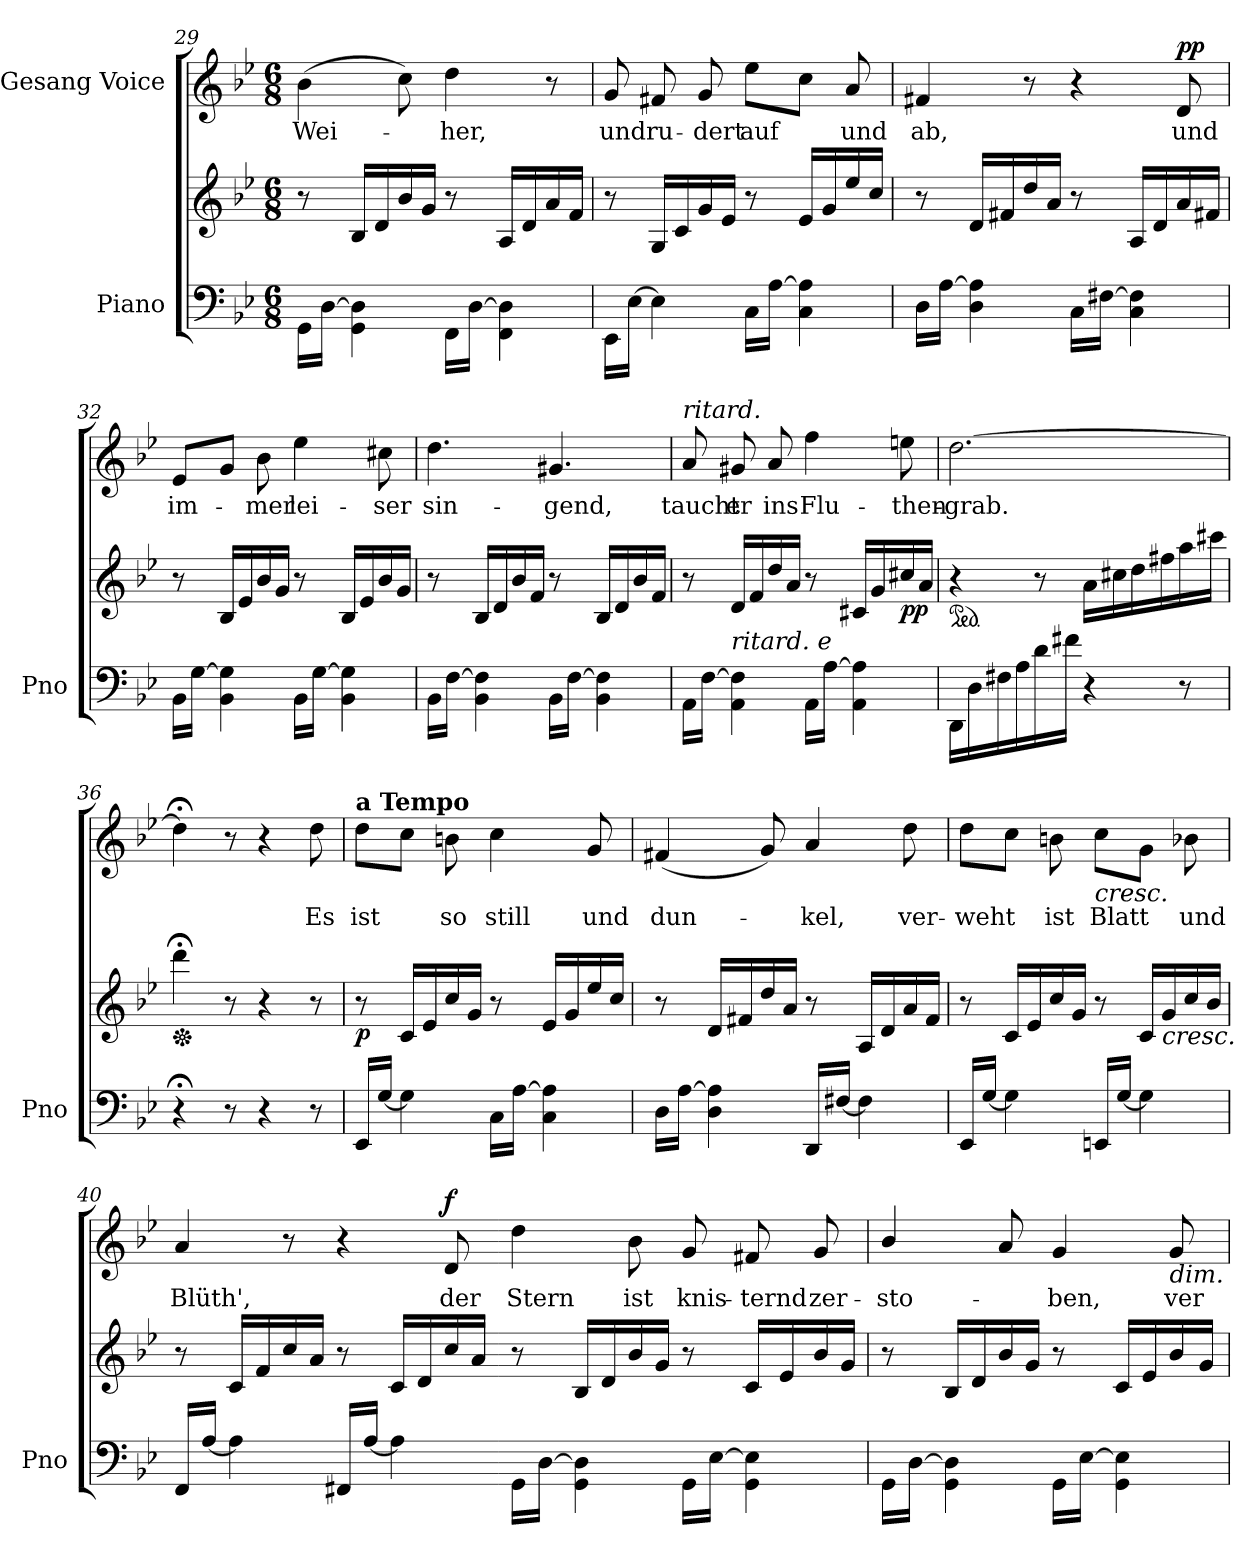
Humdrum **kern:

**kern	**kern	**dynam	**kern	**text	**dynam
*part2	*part2	*part2	*part1	*part1	*part1
*staff3	*staff2	*staff2/3	*staff1	*staff1	*staff1
*I"Piano	*	*	*I"Gesang Voice	*	*
*I'Pno	*	*	*	*	*
*clefF4	*clefG2	*	*clefG2	*	*
*k[b-e-]	*k[b-e-]	*	*k[b-e-]	*	*
*M6/8	*M6/8	*	*M6/8	*	*
=29	=29	=29	=29	=29	=29
16GG\LL	8r	.	(4b-\	Wei-	.
[16D\JJ	.	.	.	.	.
4GG\ 4D\]	16B-/LL	.	.	.	.
.	16d/	.	.	.	.
.	16b-/	.	8cc\)	.	.
.	16g/JJ	.	.	.	.
16FF\LL	8r	.	4dd\	-her,	.
[16D\JJ	.	.	.	.	.
4FF\ 4D\]	16A/LL	.	.	.	.
.	16d/	.	.	.	.
.	16a/	.	8r	.	.
.	16f/JJ	.	.	.	.
=30	=30	=30	=30	=30	=30
16EE-\LL	8r	.	8g/	und	.
[16E-\JJ	.	.	.	.	.
4E-\]	16G/LL	.	8f#X/	ru-	.
.	16c/	.	.	.	.
.	16g/	.	8g/	-dert	.
.	16e-/JJ	.	.	.	.
16C\LL	8r	.	8ee-\L	auf	.
[16A\JJ	.	.	.	.	.
4C\ 4A\]	16e-/LL	.	8cc\J	.	.
.	16g/	.	.	.	.
.	16ee-/	.	8a/	und	.
.	16cc/JJ	.	.	.	.
=31	=31	=31	=31	=31	=31
16D\LL	8r	.	4f#X/	ab,	.
[16A\JJ	.	.	.	.	.
4D\ 4A\]	16d/LL	.	.	.	.
.	16f#X/	.	.	.	.
.	16dd/	.	8r	.	.
.	16a/JJ	.	.	.	.
16C\LL	8r	.	4r	.	.
[16F#X\JJ	.	.	.	.	.
4C\ 4F#\]	16A/LL	.	.	.	.
.	16d/	.	.	.	.
!	!	!	!	!	!LO:DY:b
.	16a/	.	8d/	und	pp
.	16f#X/JJ	.	.	.	.
=32	=32	=32	=32	=32	=32
16BB-\LL	8r	.	8e-/L	im-	.
[16G\JJ	.	.	.	.	.
4BB-\ 4G\]	16B-/LL	.	8g/J	.	.
.	16e-/	.	.	.	.
.	16b-/	.	8b-\	-mer	.
.	16g/JJ	.	.	.	.
16BB-\LL	8r	.	4ee-\	lei-	.
[16G\JJ	.	.	.	.	.
4BB-\ 4G\]	16B-/LL	.	.	.	.
.	16e-/	.	.	.	.
.	16b-/	.	8cc#X\	-ser	.
.	16g/JJ	.	.	.	.
=33	=33	=33	=33	=33	=33
16BB-\LL	8r	.	4.dd\	sin-	.
[16F\JJ	.	.	.	.	.
4BB-\ 4F\]	16B-/LL	.	.	.	.
.	16d/	.	.	.	.
.	16b-/	.	.	.	.
.	16f/JJ	.	.	.	.
16BB-\LL	8r	.	4.g#X/	-gend,	.
[16F\JJ	.	.	.	.	.
4BB-\ 4F\]	16B-/LL	.	.	.	.
.	16d/	.	.	.	.
.	16b-/	.	.	.	.
.	16f/JJ	.	.	.	.
=34	=34	=34	=34	=34	=34
!	!	!	!LO:TX:a:i:t=ritard.	!	!
16AA\LL	8r	.	8a/	taucht	.
[16F\JJ	.	.	.	.	.
!LO:TX:i:t=ritard.         e	!	!	!	!	!
4AA\ 4F\]	16d/LL	.	8g#X/	er	.
.	16f/	.	.	.	.
.	16dd/	.	8a/	ins	.
.	16a/JJ	.	.	.	.
16AA\LL	8r	.	4ff\	Flu-	.
[16A\JJ	.	.	.	.	.
4AA\ 4A\]	16c#X/LL	.	.	.	.
.	16g/	.	.	.	.
!	!	!LO:DY:b	!	!	!
.	16cc#X/	pp	8een\	-then-	.
.	16a/JJ	.	.	.	.
=35	=35	=35	=35	=35	=35
*	*ped	*	*	*	*
16DD\LL	4r	.	[2.dd\	-grab.	.
16D\	.	.	.	.	.
16F#X\	.	.	.	.	.
16A\	.	.	.	.	.
16d\	8r	.	.	.	.
16f#X\JJ	.	.	.	.	.
4r	16a\LL	.	.	.	.
.	16cc#X\	.	.	.	.
.	16dd\	.	.	.	.
.	16ff#X\	.	.	.	.
8r	16aa\	.	.	.	.
.	16ccc#X\JJ	.	.	.	.
=36	=36	=36	=36	=36	=36
*	*Xped	*	*	*	*
4r;<	4ddd;<\	.	4dd;<\]	.	.
8r	8r	.	8r	.	.
4r	4r	.	4r	.	.
8r	8r	.	8dd\	Es	.
=37	=37	=37	=37	=37	=37
!	!	!	!LO:TX:a:B:t=a Tempo	!	!
!	!	!LO:DY:b	!	!	!
16EE-/LL	8r	p	8dd\L	ist	.
[16G/JJ	.	.	.	.	.
4G\]	16c/LL	.	8cc\J	.	.
.	16e-/	.	.	.	.
.	16cc/	.	8bn\	so	.
.	16g/JJ	.	.	.	.
16C\LL	8r	.	4cc\	still	.
[16A\JJ	.	.	.	.	.
4C\ 4A\]	16e-/LL	.	.	.	.
.	16g/	.	.	.	.
.	16ee-/	.	8g/	und	.
.	16cc/JJ	.	.	.	.
=38	=38	=38	=38	=38	=38
16D\LL	8r	.	(4f#X/	dun-	.
[16A\JJ	.	.	.	.	.
4D\ 4A\]	16d/LL	.	.	.	.
.	16f#X/	.	.	.	.
.	16dd/	.	8g/)	.	.
.	16a/JJ	.	.	.	.
16DD/LL	8r	.	4a/	-kel,	.
[16F#X/JJ	.	.	.	.	.
4F#\]	16A/LL	.	.	.	.
.	16d/	.	.	.	.
.	16a/	.	8dd\	ver-	.
.	16f#/JJ	.	.	.	.
=39	=39	=39	=39	=39	=39
16EE-/LL	8r	.	8dd\L	-weht	.
[16G/JJ	.	.	.	.	.
4G\]	16c/LL	.	8cc\J	.	.
.	16e-/	.	.	.	.
.	16cc/	.	8bn\	ist	.
.	16g/JJ	.	.	.	.
!	!	!	!LO:TX:b:i:t=cresc.	!	!
16EEn/LL	8r	.	8cc\L	Blatt	.
[16G/JJ	.	.	.	.	.
4G\]	16c/LL	.	8g\J	.	.
!	!LO:TX:b:i:t=cresc.	!	!	!	!
.	16g/	.	.	.	.
.	16cc/	.	8b-X\	und	.
.	16b-/JJ	.	.	.	.
=40	=40	=40	=40	=40	=40
16FF/LL	8r	.	4a/	Blüth',	.
[16A/JJ	.	.	.	.	.
4A\]	16c/LL	.	.	.	.
.	16f/	.	.	.	.
.	16cc/	.	8r	.	.
.	16a/JJ	.	.	.	.
16FF#X/LL	8r	.	4r	.	.
[16A/JJ	.	.	.	.	.
4A\]	16c/LL	.	.	.	.
.	16d/	.	.	.	.
!	!	!	!	!	!LO:DY:b
.	16cc/	.	8d/	der	f
.	16a/JJ	.	.	.	.
=41-	=41-	=41-	=41-	=41-	=41-
16GG\LL	8r	.	4dd\	Stern	.
[16D\JJ	.	.	.	.	.
4GG\ 4D\]	16B-/LL	.	.	.	.
.	16d/	.	.	.	.
.	16b-/	.	8b-\	ist	.
.	16g/JJ	.	.	.	.
16GG\LL	8r	.	8g/	knis-	.
[16E-\JJ	.	.	.	.	.
4GG\ 4E-\]	16c/LL	.	8f#X/	-ternd	.
.	16e-/	.	.	.	.
.	16b-/	.	8g/	zer-	.
.	16g/JJ	.	.	.	.
=42	=42	=42	=42	=42	=42
16GG\LL	8r	.	4b-/	-sto-	.
[16D\JJ	.	.	.	.	.
4GG\ 4D\]	16B-/LL	.	.	.	.
.	16d/	.	.	.	.
.	16b-/	.	8a/	.	.
.	16g/JJ	.	.	.	.
16GG\LL	8r	.	4g/	-ben,	.
[16E-\JJ	.	.	.	.	.
4GG\ 4E-\]	16c/LL	.	.	.	.
.	16e-/	.	.	.	.
!	!	!	!LO:TX:b:i:t=dim.	!	!
.	16b-/	.	8g/	ver-	.
.	16g/JJ	.	.	.	.
=	=	=	=	=	=
*-	*-	*-	*-	*-	*-
